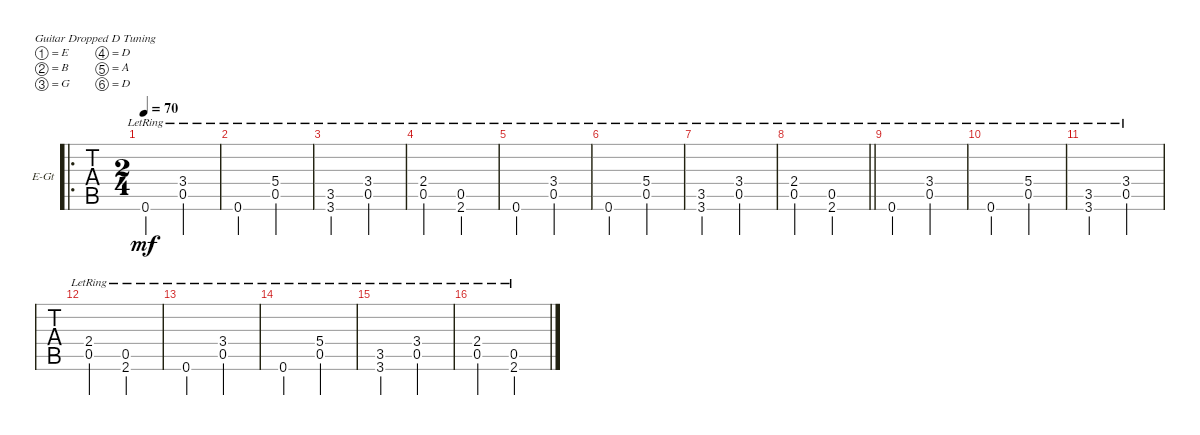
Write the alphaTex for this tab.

\defaultSystemsLayout 4
\bracketExtendMode groupsimilarinstruments
\firstSystemTrackNameOrientation horizontal
\otherSystemsTrackNameOrientation horizontal
\track ("Clean Саша" "E-Gt") {instrument electricguitarclean}
\staff {tabs}
\tuning (E4 B3 G3 D3 A2 D2)
\ro
\ts (2 4)
\tempo 70
\clef g2
\ks c
0.6{lr}.4{dy mf} (0.5{lr} 3.4{lr}).4 |
0.6{lr}.4 (0.5{lr} 5.4{lr}).4 |
(3.6{lr} 3.5{lr}).4 (0.5{lr} 3.4{lr}).4 |
(2.4{lr} 0.5{lr}).4 (0.5{lr} 2.6{lr}).4 |
0.6{lr}.4 (0.5{lr} 3.4{lr}).4 |
0.6{lr}.4 (0.5{lr} 5.4{lr}).4 |
(3.6{lr} 3.5{lr}).4 (0.5{lr} 3.4{lr}).4 |
\barLineRight lightlight
(2.4{lr} 0.5{lr}).4 (0.5{lr} 2.6{lr}).4 |
0.6{lr}.4 (0.5{lr} 3.4{lr}).4 |
0.6{lr}.4 (0.5{lr} 5.4{lr}).4 |
(3.6{lr} 3.5{lr}).4 (0.5{lr} 3.4{lr}).4 |
(2.4{lr} 0.5{lr}).4 (0.5{lr} 2.6{lr}).4 |
0.6{lr}.4 (0.5{lr} 3.4{lr}).4 |
0.6{lr}.4 (0.5{lr} 5.4{lr}).4 |
(3.6{lr} 3.5{lr}).4 (0.5{lr} 3.4{lr}).4 |
(2.4{lr} 0.5{lr}).4 (0.5{lr} 2.6{lr}).4
